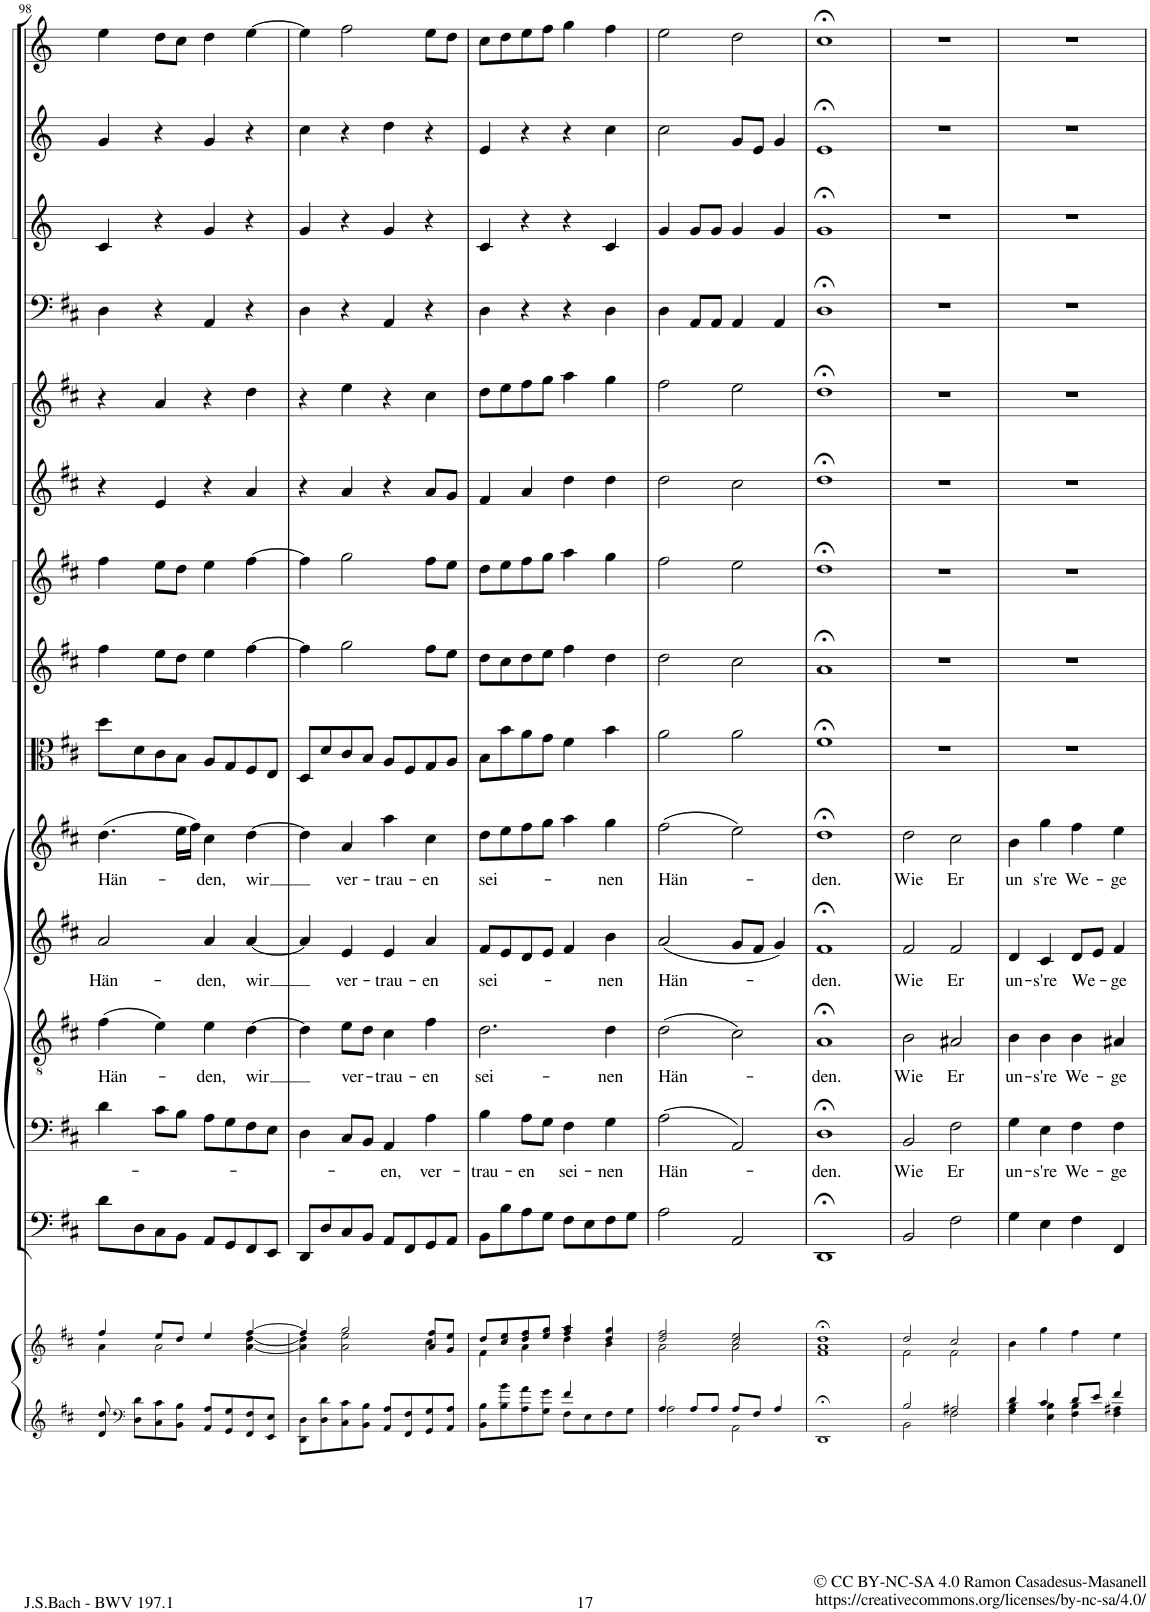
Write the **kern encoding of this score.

**kern	**kern	**kern	**kern	**text	**kern	**text	**kern	**text	**kern	**text	**kern	**kern	**kern	**kern	**kern	**kern	**kern	**kern	**kern
*part15	*part15	*part14	*part13	*part13	*part12	*part12	*part11	*part11	*part10	*part10	*part9	*part8	*part7	*part6	*part5	*part4	*part3	*part2	*part1
*staff16	*staff15	*staff14	*staff13	*staff13	*staff12	*staff12	*staff11	*staff11	*staff10	*staff10	*staff9	*staff8	*staff7	*staff6	*staff5	*staff4	*staff3	*staff2	*staff1
*I"Piano reduction	*	*I"Continuo	*I"Basso	*	*I"Tenore	*	*I"Alto	*	*I"Soprano	*	*I"Viola	*I"Violino II	*I"Violino I	*I"Oboe II	*I"Oboe	*I"Timpani	*I"Tromba III	*I"Tromba II	*I"Tromba I
*I'Pno	*	*	*	*	*	*	*	*	*	*	*I'Vla	*I'Vln	*I'Vln	*I'Ob	*I'Ob	*I'Timp	*	*	*
!!LO:PB:g=z
*clefG2	*clefG2	*clefF4	*clefF4	*	*clefGv2	*	*clefG2	*	*clefG2	*	*clefC3	*clefG2	*clefG2	*clefG2	*clefG2	*clefF4	*clefG2	*clefG2	*clefG2
*	*	*	*	*	*	*	*	*	*	*	*	*	*	*	*	*	*Trd-1c-2	*Trd-1c-2	*Trd-1c-2
*k[f#c#]	*k[f#c#]	*k[f#c#]	*k[f#c#]	*	*k[f#c#]	*	*k[f#c#]	*	*k[f#c#]	*	*k[f#c#]	*k[f#c#]	*k[f#c#]	*k[f#c#]	*k[f#c#]	*k[f#c#]	*k[]	*k[]	*k[]
*M2/2	*M2/2	*M2/2	*M2/2	*	*M2/2	*	*M2/2	*	*M2/2	*	*M2/2	*M2/2	*M2/2	*M2/2	*M2/2	*M2/2	*M2/2	*M2/2	*M2/2
*met(c|)	*met(c|)	*met(c|)	*met(c|)	*	*met(c|)	*	*met(c|)	*	*met(c|)	*	*met(c|)	*met(c|)	*met(c|)	*met(c|)	*met(c|)	*met(c|)	*met(c|)	*met(c|)	*met(c|)
=98	=98	=98	=98	=98	=98	=98	=98	=98	=98	=98	=98	=98	=98	=98	=98	=98	=98	=98	=98
*	*^	*	*	*	*	*	*	*	*	*	*	*	*	*	*	*	*	*	*
!	!	!	!	!	!	!	!LO:LY:b	!	!LO:LY:b	!	!LO:LY:b	!	!	!	!	!	!	!	!	!
8d/ 8dd/	4ff#/	4a\	8d\L	4d\	.	(4f#\	Hän-	2a/	Hän-	(4.dd\	Hän-	8dd\L	4ff#\	4ff#\	4r	4r	4D\	4c/	4g/	4ee\
*clefF4	*	*	*	*	*	*	*	*	*	*	*	*	*	*	*	*	*	*	*	*
8D\ 8d\L	.	.	8D\	.	.	.	.	.	.	.	.	8d\	.	.	.	.	.	.	.	.
8C#\ 8c#\	8ee/L	2a\	8C#\	8c#\L	.	4e\)	.	.	.	.	.	8c#\	8ee\L	8ee\L	4e/	4a/	4r	4r	4r	8dd\L
8BB\ 8B\J	8dd/J	.	8BB\J	8B\J	.	.	.	.	.	16ee\LL	.	8B\J	8dd\J	8dd\J	.	.	.	.	.	8cc\J
.	.	.	.	.	.	.	.	.	.	16ff#\JJ)	.	.	.	.	.	.	.	.	.	.
!	!	!	!	!	!	!	!LO:LY:b	!	!LO:LY:b	!	!LO:LY:b	!	!	!	!	!	!	!	!	!
8AA/ 8A/L	4ee/	.	8AA/L	8A\L	.	4e\	-den,	4a/	-den,	4cc#\	-den,	8A/L	4ee\	4ee\	4r	4r	4AA/	4g/	4g/	4dd\
8GG/ 8G/	.	.	8GG/	8G\	.	.	.	.	.	.	.	8G/	.	.	.	.	.	.	.	.
!	!	!	!	!	!	!	!LO:LY:b	!	!LO:LY:b	!	!LO:LY:b	!	!	!	!	!	!	!	!	!
8FF#/ 8F#/	[4ff#/	[4a\ [4dd\	8FF#/	8F#\	.	[4d\	wir	[4a/	wir	[4dd\	wir	8F#/	[4ff#\	[4ff#\	4a/	4dd\	4r	4r	4r	[4ee\
8EE/ 8E/J	.	.	8EE/J	8E\J	.	.	.	.	.	.	.	8E/J	.	.	.	.	.	.	.	.
=99	=99	=99	=99	=99	=99	=99	=99	=99	=99	=99	=99	=99	=99	=99	=99	=99	=99	=99	=99	=99
8DD\ 8D\L	4ff#/]	4a\] 4dd\]	8DD/L	4D\	.	4d\]	.	4a/]	.	4dd\]	.	8D/L	4ff#\]	4ff#\]	4r	4r	4D\	4g/	4cc\	4ee\]
8D\ 8d\	.	.	8D/	.	.	.	.	.	.	.	.	8d/	.	.	.	.	.	.	.	.
!	!	!	!	!	!	!	!LO:LY:b	!	!LO:LY:b	!	!LO:LY:b	!	!	!	!	!	!	!	!	!
8C#\ 8c#\	2gg/	2a\ 2ee\	8C#/	8C#/L	.	8e\L	ver-	4e/	ver-	4a/	ver-	8c#/	2gg\	2gg\	4a/	4ee\	4r	4r	4r	2ff\
8BB\ 8B\J	.	.	8BB/J	8BB/J	.	8d\J	.	.	.	.	.	8B/J	.	.	.	.	.	.	.	.
!	!	!	!	!	!LO:LY:b	!	!LO:LY:b	!	!LO:LY:b	!	!LO:LY:b	!	!	!	!	!	!	!	!	!
8AA/ 8A/L	.	.	8AA/L	4AA/	-en,	4c#\	-trau-	4e/	-trau-	4aa\	-trau-	8A/L	.	.	4r	4r	4AA/	4g/	4dd\	.
8FF#/ 8F#/	.	.	8FF#/	.	.	.	.	.	.	.	.	8F#/	.	.	.	.	.	.	.	.
!	!	!	!	!	!LO:LY:b	!	!LO:LY:b	!	!LO:LY:b	!	!LO:LY:b	!	!	!	!	!	!	!	!	!
8GG/ 8G/	8a/ 8ff#/L	4cc#\	8GG/	4A\	ver-	4f#\	-en	4a/	-en	4cc#\	-en	8G/	8ff#\L	8ff#\L	8a/L	4cc#\	4r	4r	4r	8ee\L
8AA/ 8A/J	8g/ 8ee/J	.	8AA/J	.	.	.	.	.	.	.	.	8A/J	8ee\J	8ee\J	8g/J	.	.	.	.	8dd\J
=100	=100	=100	=100	=100	=100	=100	=100	=100	=100	=100	=100	=100	=100	=100	=100	=100	=100	=100	=100	=100
*^	*	*	*	*	*	*	*	*	*	*	*	*	*	*	*	*	*	*	*	*
!	!	!	!	!	!	!LO:LY:b	!	!LO:LY:b	!	!LO:LY:b	!	!LO:LY:b	!	!	!	!	!	!	!	!	!
2ryy	8BB\ 8B\L	8dd/L	4f#\	8BB\L	4B\	-trau-	2.d\	sei-	8f#/L	sei-	8dd\L	sei-	8B\L	8dd\L	8dd\L	4f#/	8dd\L	4D\	4c/	4e/	8cc\L
.	8B\ 8b\	8cc#/ 8ee/	.	8B\	.	.	.	.	8e/	.	8ee\	.	8b\	8cc#\	8ee\	.	8ee\	.	.	.	8dd\
!	!	!	!	!	!	!LO:LY:b	!	!	!	!	!	!	!	!	!	!	!	!	!	!	!
.	8A\ 8a\	8dd/ 8ff#/	4a\	8A\	8A\L	-en	.	.	8d/	.	8ff#\	.	8a\	8dd\	8ff#\	4a/	8ff#\	4r	4r	4r	8ee\
.	8G\ 8g\J	8ee/ 8gg/J	.	8G\J	8G\J	.	.	.	8e/J	.	8gg\J	.	8g\J	8ee\J	8gg\J	.	8gg\J	.	.	.	8ff\J
!	!	!	!	!	!	!LO:LY:b	!	!	!	!	!	!	!	!	!	!	!	!	!	!	!
4f#/	8F#\L	4ff#/ 4aa/	4dd\	8F#\L	4F#\	sei-	.	.	4f#/	.	4aa\	.	4f#\	4ff#\	4aa\	4dd\	4aa\	4r	4r	4r	4gg\
.	8E\	.	.	8E\	.	.	.	.	.	.	.	.	.	.	.	.	.	.	.	.	.
!	!	!	!	!	!	!LO:LY:b	!	!LO:LY:b	!	!LO:LY:b	!	!LO:LY:b	!	!	!	!	!	!	!	!	!
4ryy	8F#\	4dd/ 4gg/	4b\	8F#\	4G\	-nen	4d\	-nen	4b\	-nen	4gg\	-nen	4b\	4dd\	4gg\	4dd\	4gg\	4D\	4c/	4cc\	4ff\
.	8G\J	.	.	8G\J	.	.	.	.	.	.	.	.	.	.	.	.	.	.	.	.	.
=101	=101	=101	=101	=101	=101	=101	=101	=101	=101	=101	=101	=101	=101	=101	=101	=101	=101	=101	=101	=101	=101
!	!	!	!	!	!	!LO:LY:b	!	!LO:LY:b	!	!LO:LY:b	!	!LO:LY:b	!	!	!	!	!	!	!	!	!
4A/	2A\	2dd/ 2ff#/	2a\	2A\	(2A\	Hän-	(2d\	Hän-	(2a/	Hän-	(2ff#\	Hän-	2a\	2dd\	2ff#\	2dd\	2ff#\	4D\	4g/	2cc\	2ee\
8A/L	.	.	.	.	.	.	.	.	.	.	.	.	.	.	.	.	.	8AA/L	8g/L	.	.
8A/J	.	.	.	.	.	.	.	.	.	.	.	.	.	.	.	.	.	8AA/J	8g/J	.	.
8A/L	2AA\	2cc#/ 2ee/	2a\	2AA/	2AA/)	.	2c#\)	.	8g/L	.	2ee\)	.	2a\	2cc#\	2ee\	2cc#\	2ee\	4AA/	4g/	8g/L	2dd\
8F#/J	.	.	.	.	.	.	.	.	8f#/J	.	.	.	.	.	.	.	.	.	.	8e/J	.
4A/	.	.	.	.	.	.	.	.	4g/)	.	.	.	.	.	.	.	.	4AA/	4g/	4g/	.
*v	*v	*	*	*	*	*	*	*	*	*	*	*	*	*	*	*	*	*	*	*	*
=102	=102	=102	=102	=102	=102	=102	=102	=102	=102	=102	=102	=102	=102	=102	=102	=102	=102	=102	=102	=102
!	!	!	!	!	!LO:LY:b	!	!LO:LY:b	!	!LO:LY:b	!	!LO:LY:b	!	!	!	!	!	!	!	!	!
1DD;<	1dd;<	1f# 1a	1DD;<	1D;<	-den.	1A;<	-den.	1f#;<	-den.	1dd;<	-den.	1f#;<	1a;<	1dd;<	1dd;<	1dd;<	1D;<	1g;<	1e;<	1cc;<
=103	=103	=103	=103	=103	=103	=103	=103	=103	=103	=103	=103	=103	=103	=103	=103	=103	=103	=103	=103	=103
*^	*	*	*	*	*	*	*	*	*	*	*	*	*	*	*	*	*	*	*	*
!	!	!	!	!	!	!LO:LY:b	!	!LO:LY:b	!	!LO:LY:b	!	!LO:LY:b	!	!	!	!	!	!	!	!	!
2B/	2BB\	2dd/	2f#\	2BB/	2BB/	Wie	2B\	Wie	2f#/	Wie	2dd\	Wie	1r	1r	1r	1r	1r	1r	1r	1r	1r
!	!	!	!	!	!	!LO:LY:b	!	!LO:LY:b	!	!LO:LY:b	!	!LO:LY:b	!	!	!	!	!	!	!	!	!
2A#X/	2F#\	2cc#/	2f#\	2F#\	2F#\	Er	2A#X/	Er	2f#/	Er	2cc#\	Er	.	.	.	.	.	.	.	.	.
=104	=104	=104	=104	=104	=104	=104	=104	=104	=104	=104	=104	=104	=104	=104	=104	=104	=104	=104	=104	=104	=104
!	!	!	!	!	!	!LO:LY:b	!	!LO:LY:b	!	!LO:LY:b	!	!LO:LY:b	!	!	!	!	!	!	!	!	!
*	*	*v	*v	*	*	*	*	*	*	*	*	*	*	*	*	*	*	*	*	*	*
4d/	4G\ 4B\	4b\	4G\	4G\	un-	4B\	un-	4d/	un-	4b\	un	1r	1r	1r	1r	1r	1r	1r	1r	1r
!	!	!	!	!	!LO:LY:b	!	!LO:LY:b	!	!LO:LY:b	!	!LO:LY:b	!	!	!	!	!	!	!	!	!
4c#/	4E\ 4B\	4gg\	4E\	4E\	-s're	4B\	-s're	4c#/	-s're	4gg\	s're	.	.	.	.	.	.	.	.	.
!	!	!	!	!	!LO:LY:b	!	!LO:LY:b	!	!LO:LY:b	!	!LO:LY:b	!	!	!	!	!	!	!	!	!
8d/L	4F#\ 4B\	4ff#\	4F#\	4F#\	We-	4B\	We-	8d/L	We-	4ff#\	We-	.	.	.	.	.	.	.	.	.
8e/J	.	.	.	.	.	.	.	8e/J	.	.	.	.	.	.	.	.	.	.	.	.
!	!	!	!	!	!LO:LY:b	!	!LO:LY:b	!	!LO:LY:b	!	!LO:LY:b	!	!	!	!	!	!	!	!	!
4f#/	4F#\ 4A#X\	4ee\	4FF#/	4F#\	-ge	4A#X/	-ge	4f#/	-ge	4ee\	-ge	.	.	.	.	.	.	.	.	.
*v	*v	*	*	*	*	*	*	*	*	*	*	*	*	*	*	*	*	*	*	*
=	=	=	=	=	=	=	=	=	=	=	=	=	=	=	=	=	=	=	=
*-	*-	*-	*-	*-	*-	*-	*-	*-	*-	*-	*-	*-	*-	*-	*-	*-	*-	*-	*-
